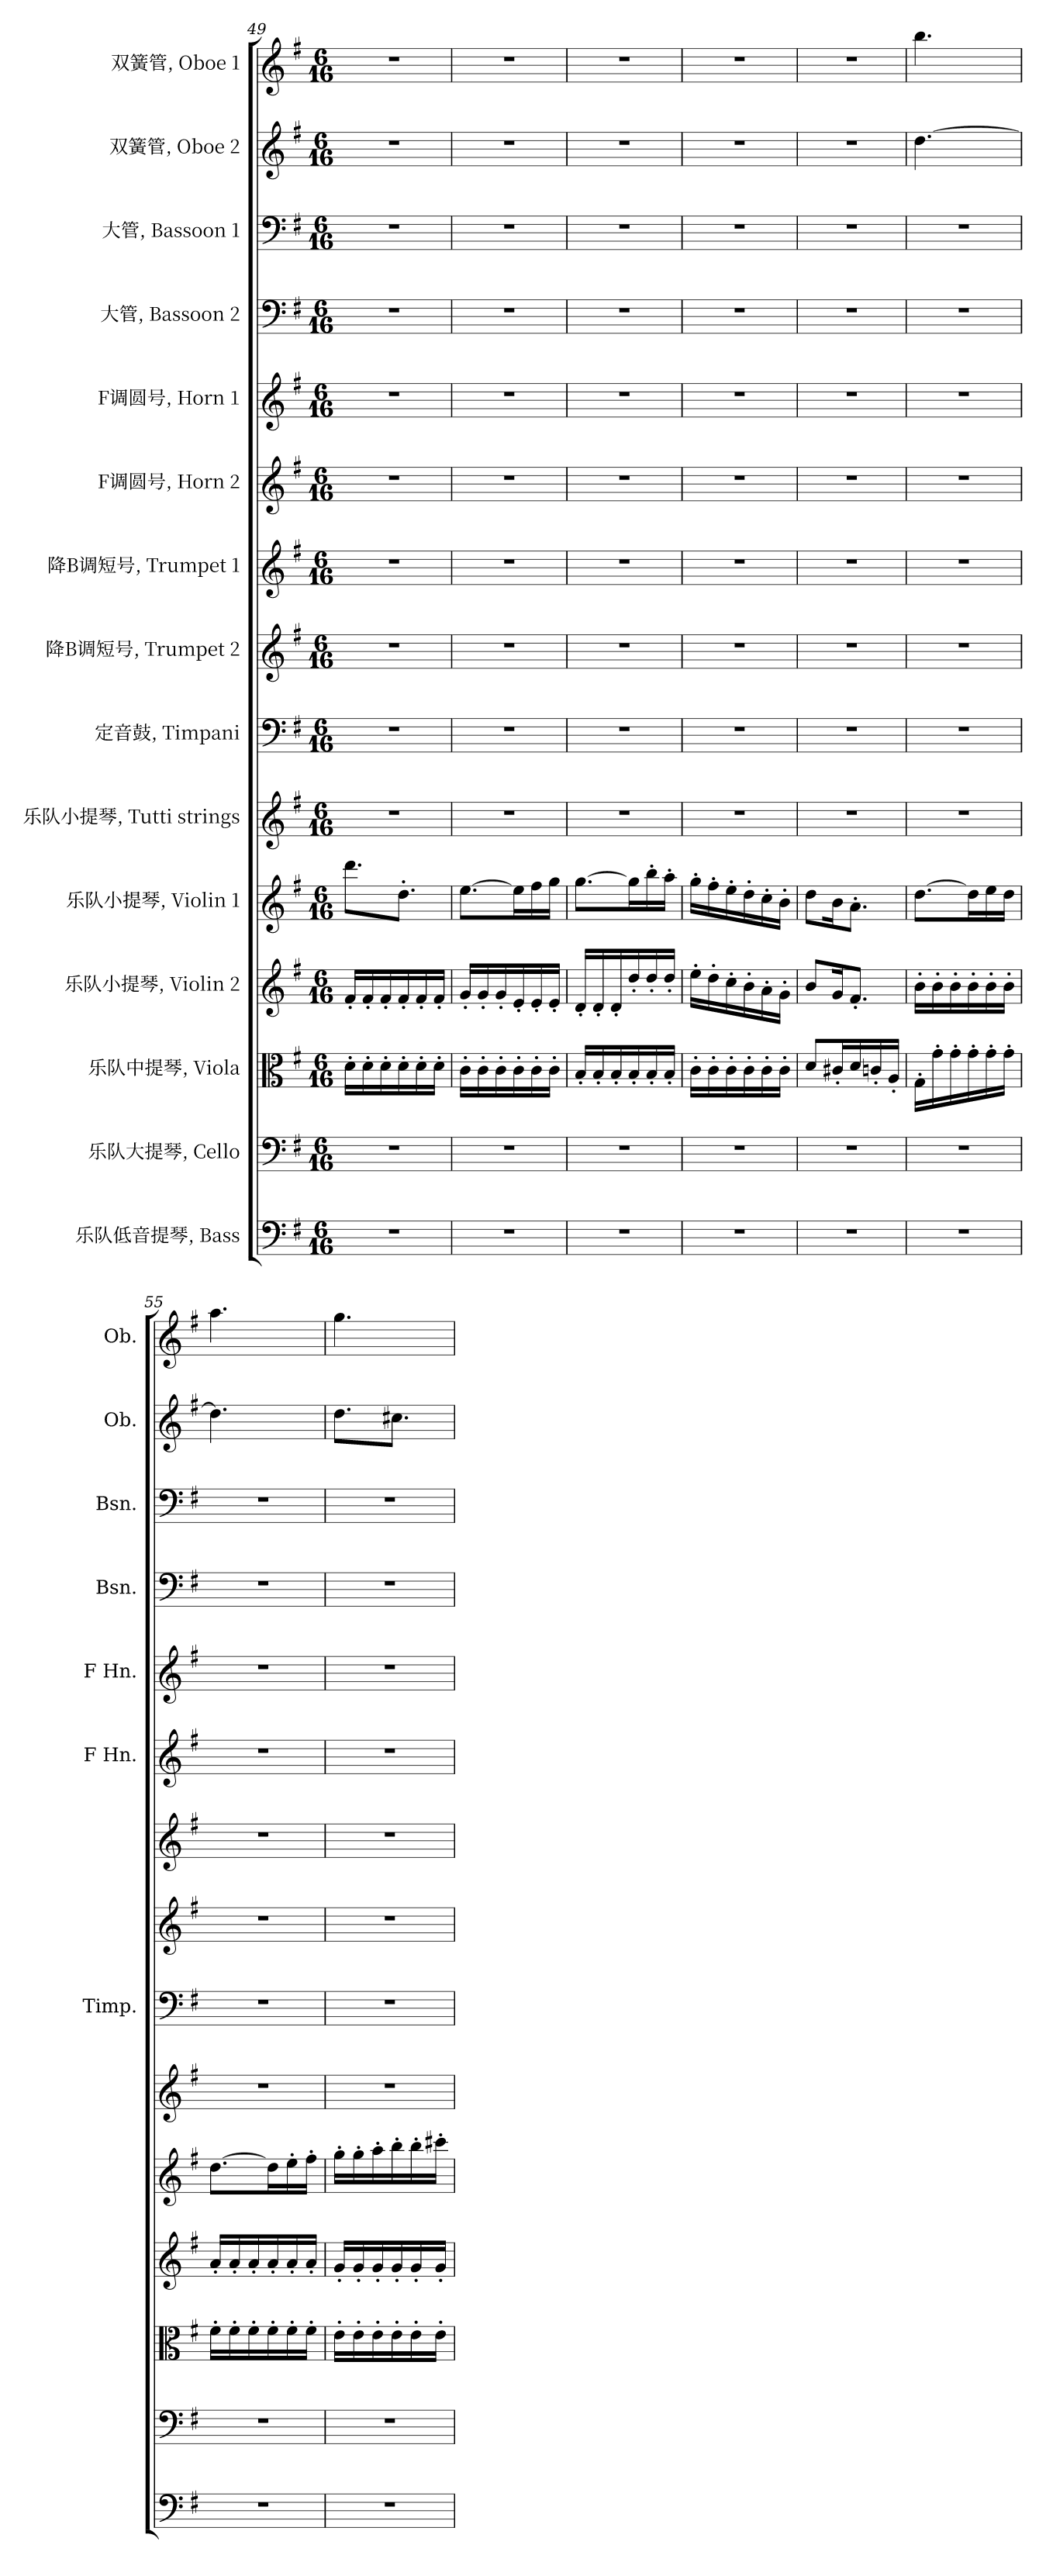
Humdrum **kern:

**kern	**kern	**kern	**kern	**kern	**kern	**kern	**kern	**kern	**kern	**kern	**kern	**kern	**kern	**kern
*part15	*part14	*part13	*part12	*part11	*part10	*part9	*part8	*part7	*part6	*part5	*part4	*part3	*part2	*part1
*staff15	*staff14	*staff13	*staff12	*staff11	*staff10	*staff9	*staff8	*staff7	*staff6	*staff5	*staff4	*staff3	*staff2	*staff1
*I"乐队低音提琴, Bass	*I"乐队大提琴, Cello	*I"乐队中提琴, Viola	*I"乐队小提琴, Violin 2	*I"乐队小提琴, Violin 1	*I"乐队小提琴, Tutti strings	*I"定音鼓, Timpani	*I"降B调短号, Trumpet 2	*I"降B调短号, Trumpet 1	*I"F调圆号, Horn 2	*I"F调圆号, Horn 1	*I"大管, Bassoon 2	*I"大管, Bassoon 1	*I"双簧管, Oboe 2	*I"双簧管, Oboe 1
*	*	*	*	*	*	*I'Timp.	*	*	*I'F Hn.	*I'F Hn.	*I'Bsn.	*I'Bsn.	*I'Ob.	*I'Ob.
!!LO:PB:g=z
*clefF4	*clefF4	*clefC3	*clefG2	*clefG2	*clefG2	*clefF4	*clefG2	*clefG2	*clefG2	*clefG2	*clefF4	*clefF4	*clefG2	*clefG2
*ITrd7c12	*	*	*	*	*	*	*ITrd1c2	*ITrd1c2	*ITrd4c7	*ITrd4c7	*	*	*	*
*k[f#]	*k[f#]	*k[f#]	*k[f#]	*k[f#]	*k[f#]	*k[f#]	*k[b-]	*k[b-]	*k[]	*k[]	*k[f#]	*k[f#]	*k[f#]	*k[f#]
*M6/16	*M6/16	*M6/16	*M6/16	*M6/16	*M6/16	*M6/16	*M6/16	*M6/16	*M6/16	*M6/16	*M6/16	*M6/16	*M6/16	*M6/16
*MM127	*MM127	*MM127	*MM127	*MM127	*MM127	*MM127	*MM127	*MM127	*MM127	*MM127	*MM127	*MM127	*MM127	*MM127
=49	=49	=49	=49	=49	=49	=49	=49	=49	=49	=49	=49	=49	=49	=49
4.r	4.r	16d'\LL	16f#'/LL	8.ddd\L	4.r	4.r	4.r	4.r	4.r	4.r	4.r	4.r	4.r	4.r
.	.	16d'\	16f#'/	.	.	.	.	.	.	.	.	.	.	.
.	.	16d'\	16f#'/	.	.	.	.	.	.	.	.	.	.	.
.	.	16d'\	16f#'/	8.dd'\J	.	.	.	.	.	.	.	.	.	.
.	.	16d'\	16f#'/	.	.	.	.	.	.	.	.	.	.	.
.	.	16d'\JJ	16f#'/JJ	.	.	.	.	.	.	.	.	.	.	.
=50	=50	=50	=50	=50	=50	=50	=50	=50	=50	=50	=50	=50	=50	=50
*	*	*	*	*	*	*	*	*	*	*	*	*	*	*MM129
4.r	4.r	16c'\LL	16g'/LL	[8.ee\L	4.r	4.r	4.r	4.r	4.r	4.r	4.r	4.r	4.r	4.r
.	.	16c'\	16g'/	.	.	.	.	.	.	.	.	.	.	.
.	.	16c'\	16g'/	.	.	.	.	.	.	.	.	.	.	.
.	.	16c'\	16e'/	16ee\L]	.	.	.	.	.	.	.	.	.	.
.	.	16c'\	16e'/	16ff#\	.	.	.	.	.	.	.	.	.	.
.	.	16c'\JJ	16e'/JJ	16gg\JJ	.	.	.	.	.	.	.	.	.	.
=51	=51	=51	=51	=51	=51	=51	=51	=51	=51	=51	=51	=51	=51	=51
*	*	*	*	*	*	*	*	*	*	*	*	*	*	*MM129
4.r	4.r	16B'/LL	16d'/LL	[8.gg\L	4.r	4.r	4.r	4.r	4.r	4.r	4.r	4.r	4.r	4.r
.	.	16B'/	16d'/	.	.	.	.	.	.	.	.	.	.	.
.	.	16B'/	16d'/	.	.	.	.	.	.	.	.	.	.	.
.	.	16B'/	16dd'/	16gg\L]	.	.	.	.	.	.	.	.	.	.
.	.	16B'/	16dd'/	16bb'\	.	.	.	.	.	.	.	.	.	.
.	.	16B'/JJ	16dd'/JJ	16aa'\JJ	.	.	.	.	.	.	.	.	.	.
=52	=52	=52	=52	=52	=52	=52	=52	=52	=52	=52	=52	=52	=52	=52
4.r	4.r	16c'\LL	16ee'\LL	16gg'\LL	4.r	4.r	4.r	4.r	4.r	4.r	4.r	4.r	4.r	4.r
.	.	16c'\	16dd'\	16ff#'\	.	.	.	.	.	.	.	.	.	.
.	.	16c'\	16cc'\	16ee'\	.	.	.	.	.	.	.	.	.	.
.	.	16c'\	16b'\	16dd'\	.	.	.	.	.	.	.	.	.	.
.	.	16c'\	16a'\	16cc'\	.	.	.	.	.	.	.	.	.	.
.	.	16c'\JJ	16g'\JJ	16b'\JJ	.	.	.	.	.	.	.	.	.	.
=53	=53	=53	=53	=53	=53	=53	=53	=53	=53	=53	=53	=53	=53	=53
4.r	4.r	8d/L	8b/L	8dd\L	4.r	4.r	4.r	4.r	4.r	4.r	4.r	4.r	4.r	4.r
.	.	16c#X'/L	16g/K	16b\K	.	.	.	.	.	.	.	.	.	.
.	.	16d/	8.f#'/J	8.a'\J	.	.	.	.	.	.	.	.	.	.
.	.	16cn'/	.	.	.	.	.	.	.	.	.	.	.	.
.	.	16A'/JJ	.	.	.	.	.	.	.	.	.	.	.	.
=54	=54	=54	=54	=54	=54	=54	=54	=54	=54	=54	=54	=54	=54	=54
*	*	*	*	*	*	*	*	*	*	*	*	*	*	*MM129
4.r	4.r	16G'\LL	16b'\LL	[8.dd\L	4.r	4.r	4.r	4.r	4.r	4.r	4.r	4.r	[4.dd\	4.bb\
.	.	16g'\	16b'\	.	.	.	.	.	.	.	.	.	.	.
.	.	16g'\	16b'\	.	.	.	.	.	.	.	.	.	.	.
.	.	16g'\	16b'\	16dd\L]	.	.	.	.	.	.	.	.	.	.
.	.	16g'\	16b'\	16ee\	.	.	.	.	.	.	.	.	.	.
.	.	16g'\JJ	16b'\JJ	16dd\JJ	.	.	.	.	.	.	.	.	.	.
!!LO:PB:g=z
=55	=55	=55	=55	=55	=55	=55	=55	=55	=55	=55	=55	=55	=55	=55
4.r	4.r	16f#'\LL	16a'/LL	[8.dd\L	4.r	4.r	4.r	4.r	4.r	4.r	4.r	4.r	4.dd\]	4.aa\
.	.	16f#'\	16a'/	.	.	.	.	.	.	.	.	.	.	.
.	.	16f#'\	16a'/	.	.	.	.	.	.	.	.	.	.	.
.	.	16f#'\	16a'/	16dd\L]	.	.	.	.	.	.	.	.	.	.
.	.	16f#'\	16a'/	16ee'\	.	.	.	.	.	.	.	.	.	.
.	.	16f#'\JJ	16a'/JJ	16ff#'\JJ	.	.	.	.	.	.	.	.	.	.
=56	=56	=56	=56	=56	=56	=56	=56	=56	=56	=56	=56	=56	=56	=56
4.r	4.r	16e'\LL	16g'/LL	16gg'\LL	4.r	4.r	4.r	4.r	4.r	4.r	4.r	4.r	8.dd\L	4.gg\
.	.	16e'\	16g'/	16gg'\	.	.	.	.	.	.	.	.	.	.
.	.	16e'\	16g'/	16aa'\	.	.	.	.	.	.	.	.	.	.
.	.	16e'\	16g'/	16bb'\	.	.	.	.	.	.	.	.	8.cc#X\J	.
.	.	16e'\	16g'/	16bb'\	.	.	.	.	.	.	.	.	.	.
.	.	16e'\JJ	16g'/JJ	16ccc#X'\JJ	.	.	.	.	.	.	.	.	.	.
=	=	=	=	=	=	=	=	=	=	=	=	=	=	=
*-	*-	*-	*-	*-	*-	*-	*-	*-	*-	*-	*-	*-	*-	*-
